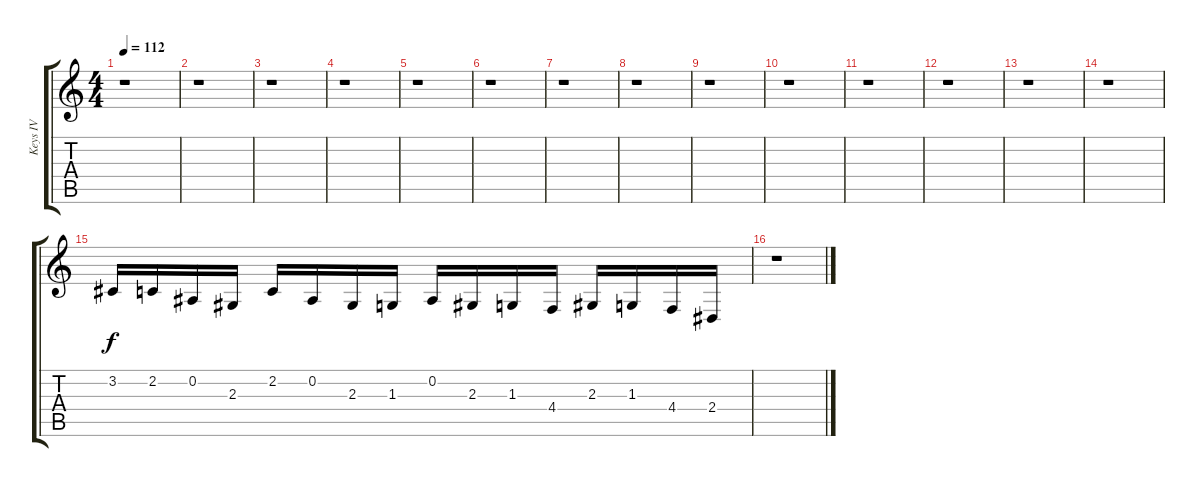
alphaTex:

\track ("Keys IV" "Keys IV") {instrument lead5charang}
\staff {score tabs}
\tuning (Eb4 Bb3 Gb3 Db3 Ab2 Eb2) {hide}
\ts (4 4)
\tempo 112
\clef g2
\ks c
r.1{dy f} |
r.1 |
r.1 |
r.1 |
r.1 |
r.1 |
r.1 |
r.1 |
r.1 |
r.1 |
r.1 |
r.1 |
r.1 |
r.1 |
3.2.16{instrument synthbass2} 2.2.16 0.2.16 2.3.16 2.2.16 0.2.16 2.3.16 1.3.16 0.2.16 2.3.16 1.3.16 4.4.16 2.3.16 1.3.16 4.4.16 2.4.16 |
r.1
